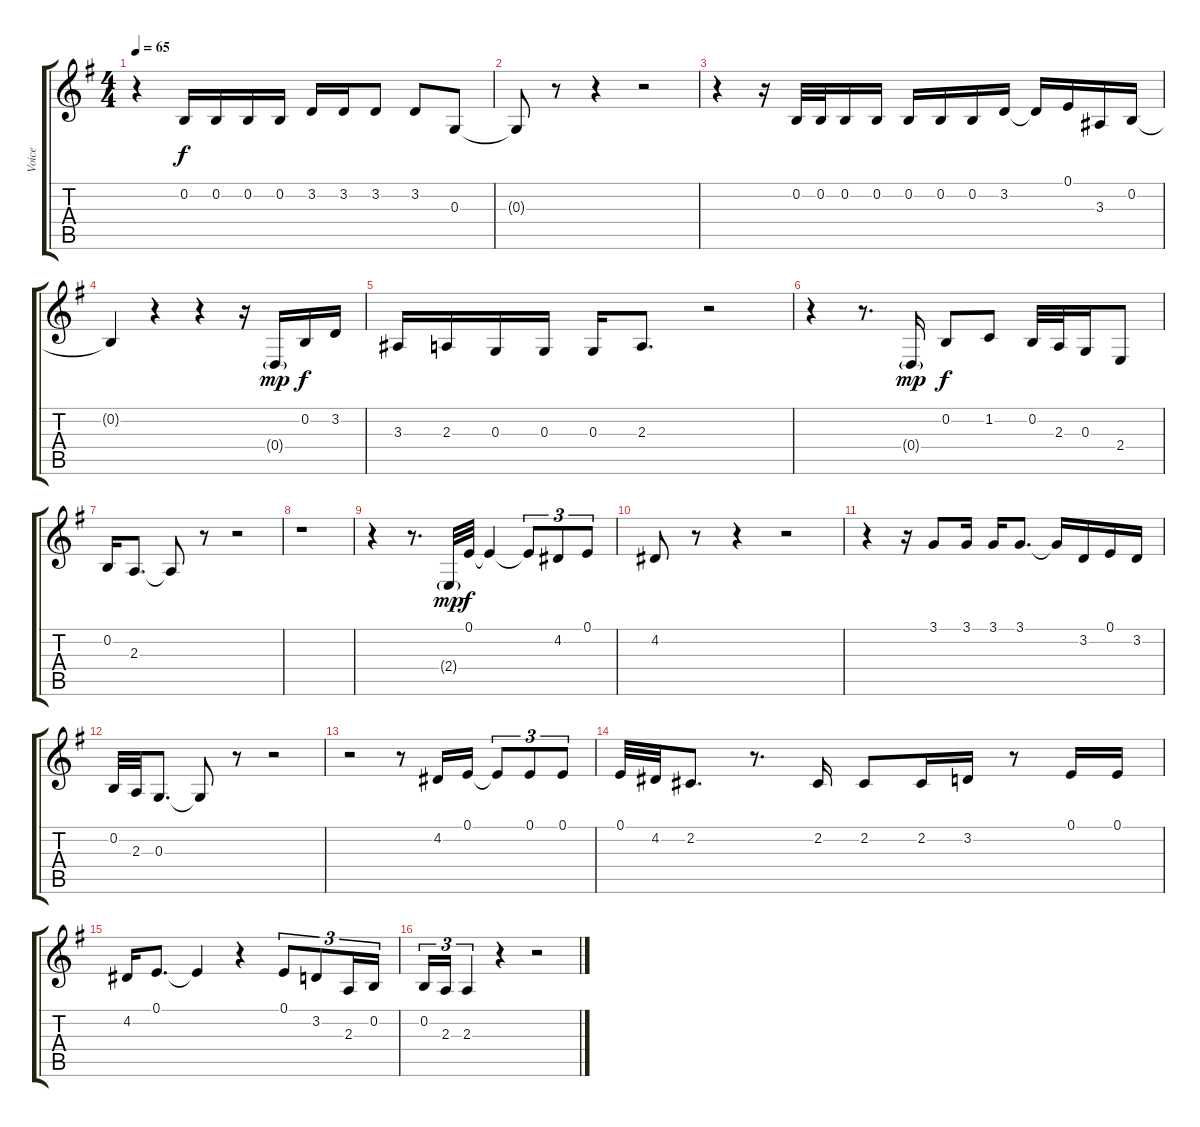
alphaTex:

\track ("Voice" "Voice") {instrument trombone}
\staff {score tabs}
\tuning (E4 B3 G3 D3 A2 E2) {hide}
\ts (4 4)
\tempo 65
\clef g2
\ks g
r.4{dy f} 0.2.16 0.2.16 0.2.16 0.2.16 3.2.16 3.2.16 3.2.8 3.2.8 0.3.8 |
0.3{t}.8 r.8 r.4 r.2 |
r.4 r.16 0.2.32 0.2.32 0.2.16 0.2.16 0.2.16 0.2.16 0.2.16 3.2.16 3.2{t}.16 0.1.16 3.3.16 0.2.16 |
0.2{t}.4 r.4 r.4 r.16 0.4{g}.16{dy mp} 0.2.16{dy f} 3.2.16 |
3.3.16 2.3.16 0.3.16 0.3.16 0.3.16 2.3.8{d} r.2 |
r.4 r.8{d} 0.4{g}.16{dy mp} 0.2.8{dy f} 1.2.8 0.2.32 2.3.32 0.3.16 2.4.8 |
0.2.16 2.3.8{d} 2.3{t}.8 r.8 r.2 |
r.1 |
r.4 r.8{d} 2.4{g}.32{dy mp} 0.1.32{dy f} 0.1{t}.4 0.1{t}.8{tu (3 2)} 4.2.8{tu (3 2)} 0.1.8{tu (3 2)} |
4.2.8 r.8 r.4 r.2 |
r.4 r.16 3.1.8 3.1.16 3.1.16 3.1.8{d} 3.1{t}.16 3.2.16 0.1.16 3.2.16 |
0.2.32 2.3.32 0.3.8{d} 0.3{t}.8 r.8 r.2 |
r.2 r.8 4.2.16 0.1.16 0.1{t}.8{tu (3 2)} 0.1.8{tu (3 2)} 0.1.8{tu (3 2)} |
0.1.32 4.2.32 2.2.8{d} r.8{d} 2.2.16 2.2.8 2.2.16 3.2.16 r.8 0.1.16 0.1.16 |
4.2.16 0.1.8{d} 0.1{t}.4 r.4 0.1.8{tu (3 2)} 3.2.8{tu (3 2)} 2.3.16{tu (3 2)} 0.2.16{tu (3 2)} |
0.2.16{tu (3 2)} 2.3.16{tu (3 2)} 2.3.4{tu (3 2)} r.4 r.2
